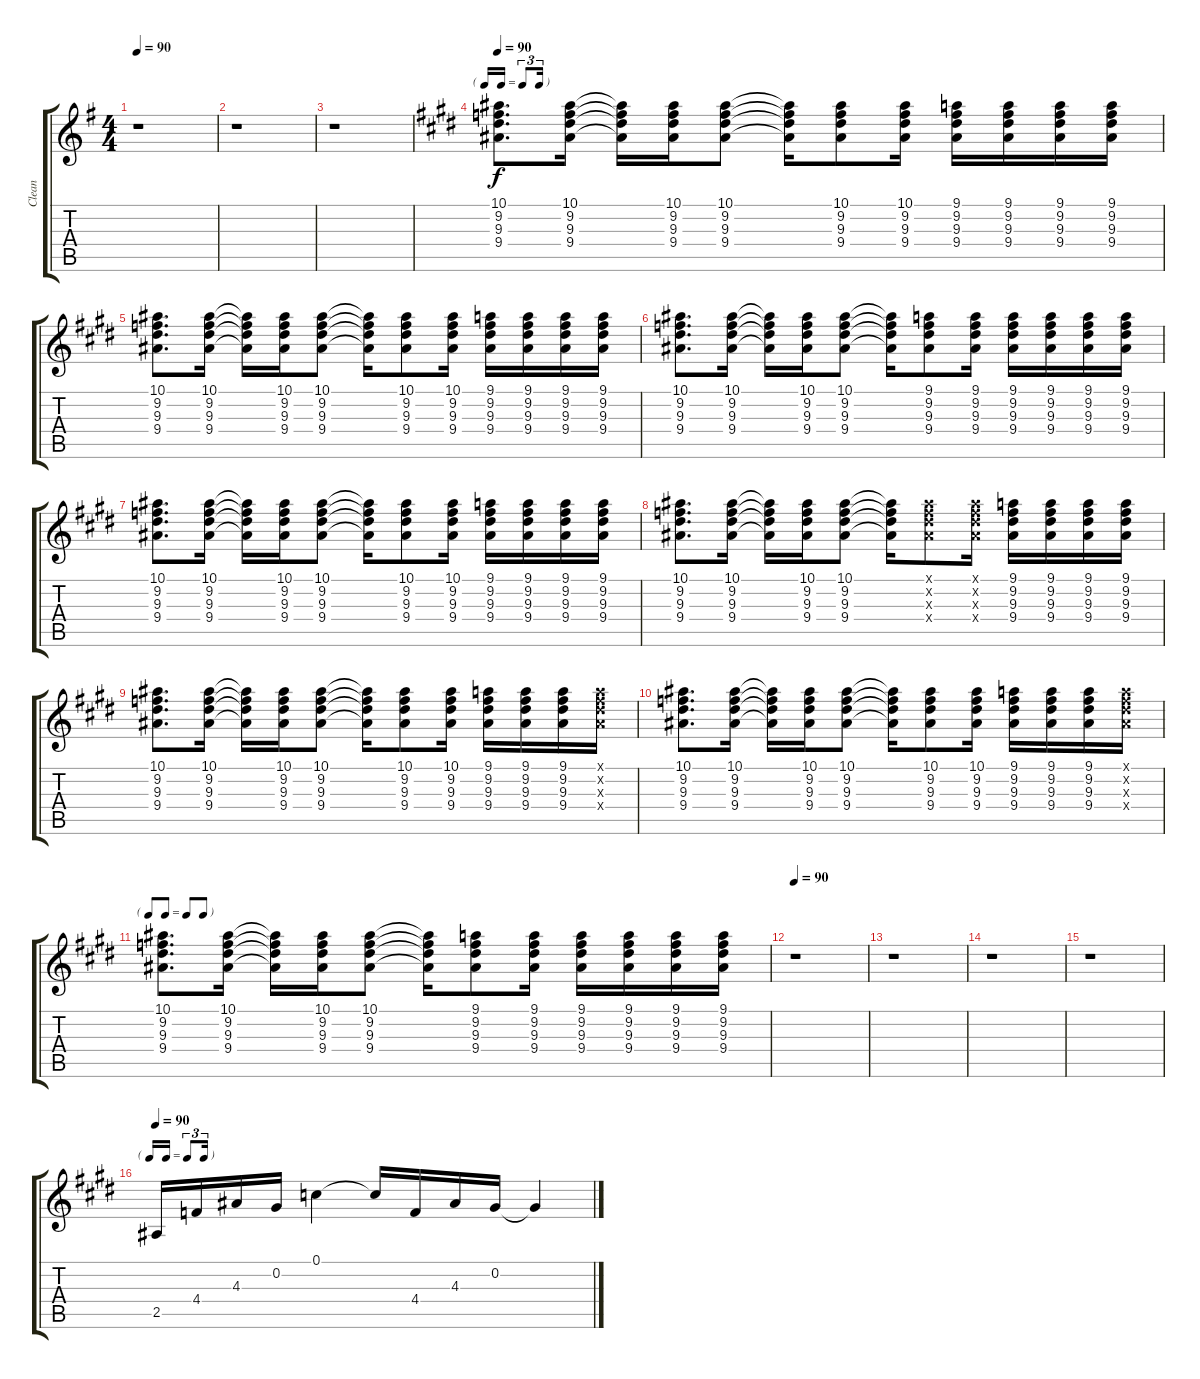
\track ("Clean" "Clean") {instrument electricguitarclean}
\staff {score tabs}
\tuning (C4 Ab3 Gb3 Db3 Ab2 Eb2) {hide}
\ts (4 4)
\tempo 90
\clef g2
\ks g
r.1{dy f} |
r.1 |
r.1 |
\tf triplet16th
\tempo 90
\ks e
(10.1 9.2 9.3 9.4).8{d} (10.1 9.2 9.3 9.4).16 (10.1{t} 9.2{t} 9.3{t} 9.4{t}).16 (10.1 9.2 9.3 9.4).16 (10.1 9.2 9.3 9.4).8 (10.1{t} 9.2{t} 9.3{t} 9.4{t}).16 (10.1 9.2 9.3 9.4).8 (10.1 9.2 9.3 9.4).16 (9.1 9.2 9.3 9.4).16 (9.1 9.2 9.3 9.4).16 (9.1 9.2 9.3 9.4).16 (9.1 9.2 9.3 9.4).16 |
\ks c#minor
(10.1 9.2 9.3 9.4).8{d} (10.1 9.2 9.3 9.4).16 (10.1{t} 9.2{t} 9.3{t} 9.4{t}).16 (10.1 9.2 9.3 9.4).16 (10.1 9.2 9.3 9.4).8 (10.1{t} 9.2{t} 9.3{t} 9.4{t}).16 (10.1 9.2 9.3 9.4).8 (10.1 9.2 9.3 9.4).16 (9.1 9.2 9.3 9.4).16 (9.1 9.2 9.3 9.4).16 (9.1 9.2 9.3 9.4).16 (9.1 9.2 9.3 9.4).16 |
(10.1 9.2 9.3 9.4).8{d} (10.1 9.2 9.3 9.4).16 (10.1{t} 9.2{t} 9.3{t} 9.4{t}).16 (10.1 9.2 9.3 9.4).16 (10.1 9.2 9.3 9.4).8 (10.1{t} 9.2{t} 9.3{t} 9.4{t}).16 (9.1 9.2 9.3 9.4).8 (9.1 9.2 9.3 9.4).16 (9.1 9.2 9.3 9.4).16 (9.1 9.2 9.3 9.4).16 (9.1 9.2 9.3 9.4).16 (9.1 9.2 9.3 9.4).16 |
\ks e
(10.1 9.2 9.3 9.4).8{d} (10.1 9.2 9.3 9.4).16 (10.1{t} 9.2{t} 9.3{t} 9.4{t}).16 (10.1 9.2 9.3 9.4).16 (10.1 9.2 9.3 9.4).8 (10.1{t} 9.2{t} 9.3{t} 9.4{t}).16 (10.1 9.2 9.3 9.4).8 (10.1 9.2 9.3 9.4).16 (9.1 9.2 9.3 9.4).16 (9.1 9.2 9.3 9.4).16 (9.1 9.2 9.3 9.4).16 (9.1 9.2 9.3 9.4).16 |
\ks c#minor
(10.1 9.2 9.3 9.4).8{d} (10.1 9.2 9.3 9.4).16 (10.1{t} 9.2{t} 9.3{t} 9.4{t}).16 (10.1 9.2 9.3 9.4).16 (10.1 9.2 9.3 9.4).8 (10.1{t} 9.2{t} 9.3{t} 9.4{t}).16 (10.1{x} 9.2{x} 9.3{x} 9.4{x}).8 (10.1{x} 9.2{x} 9.3{x} 9.4{x}).16 (9.1 9.2 9.3 9.4).16 (9.1 9.2 9.3 9.4).16 (9.1 9.2 9.3 9.4).16 (9.1 9.2 9.3 9.4).16 |
(10.1 9.2 9.3 9.4).8{d} (10.1 9.2 9.3 9.4).16 (10.1{t} 9.2{t} 9.3{t} 9.4{t}).16 (10.1 9.2 9.3 9.4).16 (10.1 9.2 9.3 9.4).8 (10.1{t} 9.2{t} 9.3{t} 9.4{t}).16 (10.1 9.2 9.3 9.4).8 (10.1 9.2 9.3 9.4).16 (9.1 9.2 9.3 9.4).16 (9.1 9.2 9.3 9.4).16 (9.1 9.2 9.3 9.4).16 (9.1{x} 9.2{x} 9.3{x} 9.4{x}).16 |
\ks e
(10.1 9.2 9.3 9.4).8{d} (10.1 9.2 9.3 9.4).16 (10.1{t} 9.2{t} 9.3{t} 9.4{t}).16 (10.1 9.2 9.3 9.4).16 (10.1 9.2 9.3 9.4).8 (10.1{t} 9.2{t} 9.3{t} 9.4{t}).16 (10.1 9.2 9.3 9.4).8 (10.1 9.2 9.3 9.4).16 (9.1 9.2 9.3 9.4).16 (9.1 9.2 9.3 9.4).16 (9.1 9.2 9.3 9.4).16 (9.1{x} 9.2{x} 9.3{x} 9.4{x}).16 |
\tf none
\ks c#minor
(10.1 9.2 9.3 9.4).8{d} (10.1 9.2 9.3 9.4).16 (10.1{t} 9.2{t} 9.3{t} 9.4{t}).16 (10.1 9.2 9.3 9.4).16 (10.1 9.2 9.3 9.4).8 (10.1{t} 9.2{t} 9.3{t} 9.4{t}).16 (9.1 9.2 9.3 9.4).8 (9.1 9.2 9.3 9.4).16 (9.1 9.2 9.3 9.4).16 (9.1 9.2 9.3 9.4).16 (9.1 9.2 9.3 9.4).16 (9.1 9.2 9.3 9.4).16 |
\tempo 90
r.1 |
\ks e
r.1 |
\ks c#minor
r.1 |
r.1 |
\tf triplet16th
\tempo 90
\ks e
2.5.16 4.4.16 4.3.16 0.2.16 0.1.4 0.1{t}.16 4.4.16 4.3.16 0.2.16 0.2{t}.4
